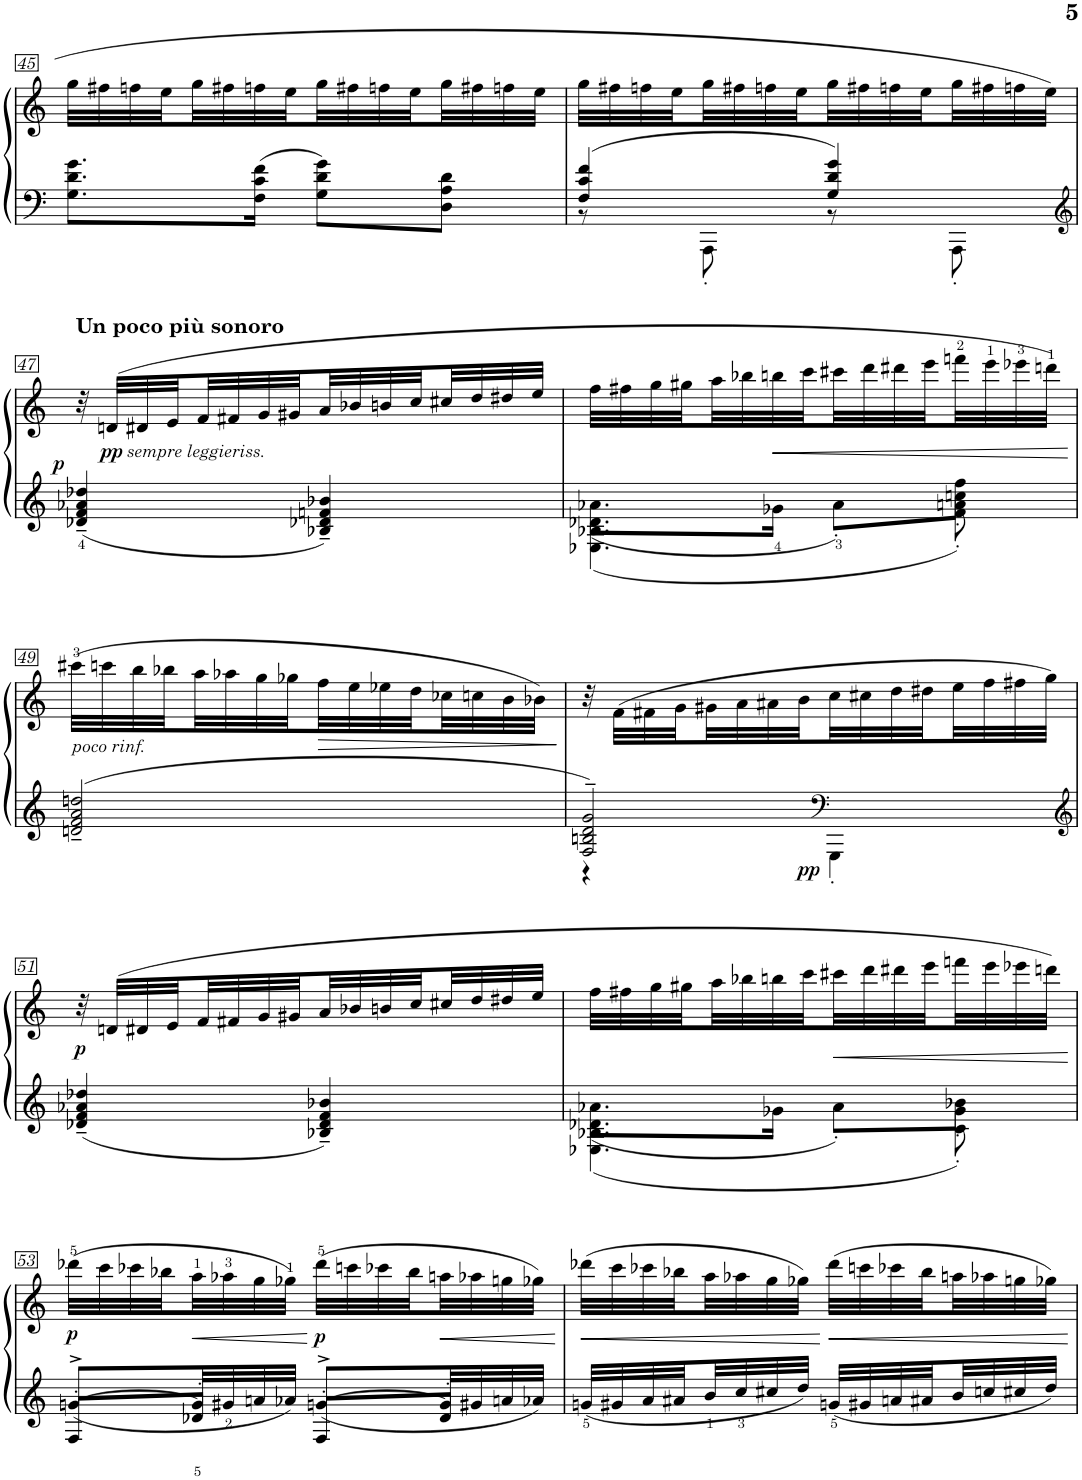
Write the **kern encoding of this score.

**kern	**kern	**dynam
*part1	*part1	*part1
*staff2	*staff1	*staff1/2
*I"VII	*	*
!!LO:PB:g=z
*clefF4	*clefG2	*
*k[]	*k[]	*
*M2/4	*M2/4	*
=45	=45	=45
8.G\ 8.d\ 8.g\L	32gg\LLL	.
.	32ff#X\	.
.	32ffn\	.
.	32ee\	.
.	32gg\	.
.	32ff#X\	.
16F\ 16c\ 16f\Jk	32ffn\	.
.	32ee\JJ	.
8G\ 8d\ 8g\L	32gg\LL	.
.	32ff#X\	.
.	32ffn\	.
.	32ee\	.
8D\ 8A\ 8d\J	32gg\	.
.	32ff#X\	.
.	32ffn\	.
.	32ee\JJJ	.
=46	=46	=46
*^	*	*
4F/ 4c/ 4f/	8r	32gg\LLL	.
.	.	32ff#X\	.
.	.	32ffn\	.
.	.	32ee\	.
.	8AAA'\	32gg\	.
.	.	32ff#X\	.
.	.	32ffn\	.
.	.	32ee\JJ	.
4G/ 4d/ 4g/	8r	32gg\LL	.
.	.	32ff#X\	.
.	.	32ffn\	.
.	.	32ee\	.
.	8AAA'\	32gg\	.
.	.	32ff#X\	.
.	.	32ffn\	.
.	.	32ee\JJJ	.
*v	*v	*	*
!!LO:LB:g=z
=47	=47	=47
*clefG2	*	*
!	!LO:TX:a:B:t=Un poco più sonoro	!
!	!	!LO:DY:a=2
4d-X/~ 4f/~ 4a-X/~ 4dd-X/~	32r	p
.	(32dn/LLL	.
.	32d#X/	.
!	!	!LO:DY:b
!	!	!LO:DY:n=1:b
.	32e/	pp other-dynamics
.	32f/	.
.	32f#X/	.
.	32g/	.
.	32g#X/JJ	.
4B-X/~ 4d-X/~ 4fn/~ 4b-X/~	32a/LL	.
.	32b-X/	.
.	32bn/	.
.	32cc/	.
.	32cc#X/	.
.	32dd/	.
.	32dd#X/	.
.	32ee/JJJ	.
=48	=48	=48
*^	*	*
4.E-X\ 4.B-X\ 4.d-X\	8.a-X\L	32ff\LLL	.
.	.	32ff#X\	.
.	.	32gg\	.
.	.	32gg#X\	.
.	.	32aa\	.
.	.	32bb-X\	.
!	!	!	!LO:HP:b=2
.	16g-X\Jk	32bbn\	<
.	.	32ccc\JJ	.
.	8a-'\L	32ccc#X\LL	.
.	.	32ddd\	.
.	.	32ddd#X\	.
.	.	32eee\	.
8f\'< 8an\'< 8ccn\'<	8ff'\J	32fffn\	.
.	.	32eee\	.
.	.	32eee-X\	.
.	.	32dddn\JJJ)	.
*v	*v	*	*
!!LO:LB:g=z
=49	=49	=49
!	!LO:TX:b:i:t=poco rinf.	!
2dn/~ 2f/~ 2a/~ 2ddn/~	(32ccc#X\LLL	.
.	32cccn\	.
.	32bb\	.
.	32bb-X\	.
.	32aa\	.
.	32aa-X\	.
.	32gg\	.
.	32gg-X\JJ	.
!	!	!LO:HP:b
.	32ff\LL	>
.	32ee\	.
.	32ee-X\	.
.	32dd\	.
.	32cc-X\	.
.	32ccn\	.
.	32b\	.
.	32b-X\JJJ)	.
.	.	[
=50	=50	=50
*^	*	*
2F/~> 2Bn/~> 2d/~> 2g/~>	4r	32r	.
.	.	(32f\LLL	.
.	.	32f#X\	.
.	.	32g\	.
.	.	32g#X\	.
.	.	32a\	.
.	.	32a#X\	.
.	.	32b\JJ	.
*clefF4	*	*	*
!	!	!	!LO:DY:b=2
.	4GGG'\	32cc\LL	pp
.	.	32cc#X\	.
.	.	32dd\	.
.	.	32dd#X\	.
.	.	32ee\	.
.	.	32ff\	.
.	.	32ff#X\	.
.	.	32gg\JJJ)	.
*v	*v	*	*
!!LO:LB:g=z
=51	=51	=51
*clefG2	*	*
!	!	!LO:DY:b
4d-X/~ 4f/~ 4a-X/~ 4dd-X/~	32r	p
.	(32dn/LLL	.
.	32d#X/	.
.	32e/	.
.	32f/	.
.	32f#X/	.
.	32g/	.
.	32g#X/JJ	.
4B-X/~ 4d-/~ 4f/~ 4b-X/~	32a/LL	.
.	32b-X/	.
.	32bn/	.
.	32cc/	.
.	32cc#X/	.
.	32dd/	.
.	32dd#X/	.
.	32ee/JJJ	.
=52	=52	=52
*^	*	*
4.E-X\ 4.B-X\ 4.d-X\	8.a-X\L	32ff\LLL	.
.	.	32ff#X\	.
.	.	32gg\	.
.	.	32gg#X\	.
.	.	32aa\	.
.	.	32bb-X\	.
.	16g-X\Jk	32bbn\	.
.	.	32ccc\JJ	.
!	!	!	!LO:HP:b
.	8a-'\L	32ccc#X\LL	<
.	.	32ddd\	.
.	.	32ddd#X\	.
.	.	32eee\	.
8c\'< 8g-\'<	8b-X'\J	32fffn\	.
.	.	32eee\	.
.	.	32eee-X\	.
.	.	32dddn\JJJ)	.
*v	*v	*	*
.	.	]
!!LO:LB:g=z
=53	=53	=53
*^	*	*
!	!	!	!LO:DY:b
8F'/L	[8gn^/L	(32ddd-X\LLL	p
.	.	32ccc\	.
.	.	32ccc-X\	.
.	.	32bb-X\	.
!	!	!	!LO:HP:b
8d-X'/J	32g/LL]	32aa\	<
.	32g#X</	32aa-X\	.
.	32an/	32gg\	.
.	32a-X/JJJ	32gg-X\JJJ)	.
!	!	!	!LO:DY:n=1:b
8F'/L	[8gn^/L	(32ddd-\LLL	[ p
.	.	32cccn\	.
.	.	32ccc-X\	.
.	.	32bb-\	.
!	!	!	!LO:HP:b
8d-'/J	32g/LL]	32aan\	<
.	32g#X/	32aa-X\	.
.	32an/	32ggn\	.
.	32a-X/JJJ	32gg-X\JJJ)	.
*v	*v	*	*
.	.	[
=54	=54	=54
!	!	!LO:HP:b
32gn/LLL	(32ddd-X\LLL	<
32g#X/	32ccc\	.
32a/	32ccc-X\	.
32a#X/	32bb-X\	.
32b/	32aa\	.
32cc/	32aa-X\	.
32cc#X/	32gg\	.
32dd/JJJ	32gg-X\JJJ)	.
32gn/LLL	(32ddd-\LLL	[
32g#X/	32cccn\	.
32an/	32ccc-X\	.
32a#X/	32bb-\	.
32b/	32aan\	.
32ccn/	32aa-X\	.
32cc#X/	32ggn\	.
32dd/JJJ	32gg-X\JJJ)	.
.	.	[
=	=	=
*-	*-	*-
